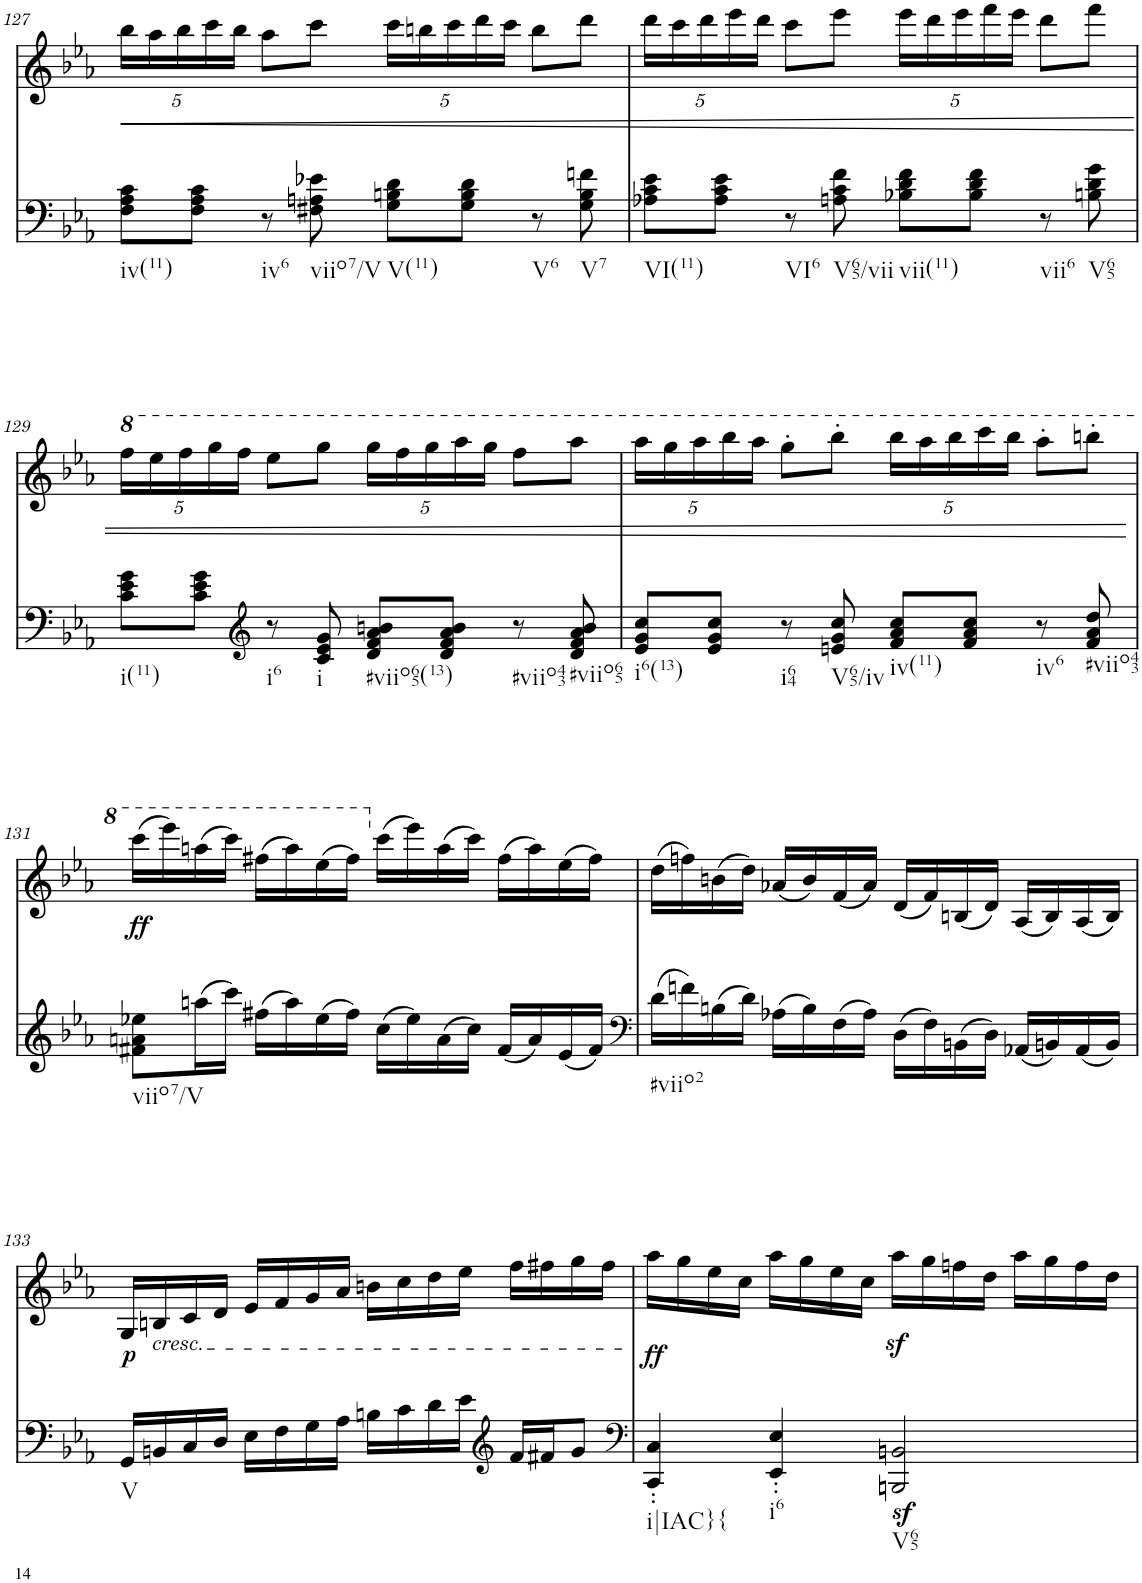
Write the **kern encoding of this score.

**kern	**kern	**text
*part2	*part1	*part1
*staff2	*staff1	*staff1
*I"piano	*I"piano	*
*I'Pno	*I'Pno	*
!!LO:PB:g=z
*clefF4	*clefG2	*
*k[b-e-a-]	*k[b-e-a-]	*
*M4/4	*M4/4	*
*	*Xbrackettup	*
=127	=127	=127
!LO:TX:b:t=iv(11)	!	!
8F\ 8A-\ 8c\L	20bb-\LL	.
.	20aa-\	.
.	20bb-\	.
8F\ 8A-\ 8c\J	.	.
.	20ccc\	.
.	20bb-\JJ	.
!LO:TX:b:t=iv6	!	!
8r	8aa-\L	.
!LO:TX:b:t=viio7/V	!	!
8F#X\ 8An\ 8e-X\	8ccc\J	.
!LO:TX:b:t=V(11)	!	!
8G\ 8Bn\ 8d\L	20ccc\LL	.
.	20bbn\	.
.	20ccc\	.
8G\ 8B\ 8d\J	.	.
.	20ddd\	.
.	20ccc\JJ	.
!LO:TX:b:t=V6	!	!
8r	8bb\L	.
!LO:TX:b:t=V7	!	!
8G\ 8B\ 8fn\	8ddd\J	.
=128	=128	=128
!LO:TX:b:t=VI(11)	!	!
8A-X\ 8c\ 8e-\L	20ddd\LL	.
.	20ccc\	.
.	20ddd\	.
8A-\ 8c\ 8e-\J	.	.
.	20eee-\	.
.	20ddd\JJ	.
!LO:TX:b:t=VI6	!	!
8r	8ccc\L	.
!LO:TX:b:t=V65/vii	!	!
8An\ 8c\ 8f\	8eee-\J	.
!LO:TX:b:t=vii(11)	!	!
8B-X\ 8d\ 8f\L	20eee-\LL	.
.	20ddd\	.
.	20eee-\	.
8B-\ 8d\ 8f\J	.	.
.	20fff\	.
.	20eee-\JJ	.
!LO:TX:b:t=vii6	!	!
8r	8ddd\L	.
!LO:TX:b:t=V65	!	!
8Bn\ 8d\ 8g\	8fff\J	.
!!LO:LB:g=z
=129	=129	=129
*	*8va	*
!LO:TX:b:t=i(11)	!	!
8c\ 8e-\ 8g\L	20fff\LL	.
.	20eee-\	.
.	20fff\	.
8c\ 8e-\ 8g\J	.	.
.	20ggg\	.
.	20fff\JJ	.
*clefG2	*	*
!LO:TX:b:t=i6	!	!
8r	8eee-\L	.
!LO:TX:b:t=i	!	!
8c/ 8e-/ 8g/	8ggg\J	.
!LO:TX:b:t=#viio65(13)	!	!
8d/ 8f/ 8a-/ 8bn/L	20ggg\LL	.
.	20fff\	.
.	20ggg\	.
8d/ 8f/ 8a-/ 8b/J	.	.
.	20aaa-\	.
.	20ggg\JJ	.
!LO:TX:b:t=#viio43	!	!
8r	8fff\L	.
!LO:TX:b:t=#viio65	!	!
8d/ 8f/ 8a-/ 8b/	8aaa-\J	.
=130	=130	=130
!LO:TX:b:t=i6(13)	!	!
8e-/ 8g/ 8cc/L	20aaa-\LL	.
.	20ggg\	.
.	20aaa-\	.
8e-/ 8g/ 8cc/J	.	.
.	20bbb-\	.
.	20aaa-\JJ	.
!LO:TX:b:t=i64	!	!
8r	8ggg'\L	.
!LO:TX:b:t=V65/iv	!	!
8en/ 8g/ 8cc/	8bbb-'\J	.
!LO:TX:b:t=iv(11)	!	!
8f/ 8a-/ 8cc/L	20bbb-\LL	.
.	20aaa-\	.
.	20bbb-\	.
8f/ 8a-/ 8cc/J	.	.
.	20cccc\	.
.	20bbb-\JJ	.
!LO:TX:b:t=iv6	!	!
8r	8aaa-'\L	.
!LO:TX:b:t=#viio43	!	!
8f/ 8a-/ 8dd/	8bbbn'\J	.
!!LO:LB:g=z
=131	=131	=131
!LO:TX:b:t=viio7/V	!	!
!	!	!LO:LY:b
8f#X\ 8an\ 8ee-X\L	(16cccc\LL	.
.	16eeee-\)	.
(16aan\L	(16aaan\	.
16ccc\JJ)	16cccc\JJ)	.
(16ff#X\LL	(16fff#X\LL	.
16aa\)	16aaa\)	.
(16ee-\	(16eee-\	.
16ff#\JJ)	16fff#\JJ)	.
*	*X8va	*
(16cc\LL	(16ccc\LL	.
16ee-\)	16eee-\)	.
(16a\	(16aa\	.
16cc\JJ)	16ccc\JJ)	.
(16f#/LL	(16ff#\LL	.
16a/)	16aa\)	.
(16e-/	(16ee-\	.
16f#/JJ)	16ff#\JJ)	.
=132	=132	=132
*clefF4	*	*
!LO:TX:b:t=#viio2	!	!
(16d\LL	(16dd\LL	.
16fn\)	16ffn\)	.
(16Bn\	(16bn\	.
16d\JJ)	16dd\JJ)	.
(16A-X\LL	(16a-X/LL	.
16B\)	16b/)	.
(16F\	(16f/	.
16A-\JJ)	16a-/JJ)	.
(16D\LL	(16d/LL	.
16F\)	16f/)	.
(16BBn\	(16Bn/	.
16D\JJ)	16d/JJ)	.
(16AA-X/LL	(16A-/LL	.
16BBn/)	16B/)	.
(16AA-/	(16A-/	.
16BB/JJ)	16B/JJ)	.
!!LO:LB:g=z
=133	=133	=133
!LO:TX:b:t=V	!	!
!	!	!LO:LY:b
16GG/LL	16G/LL	.
!	!LO:TX:b:i:t=cresc.	!
16BBn/	16Bn/	.
16C/	16c/	.
16D/JJ	16d/JJ	.
16E-\LL	16e-/LL	.
16F\	16f/	.
16G\	16g/	.
16A-\JJ	16a-/JJ	.
16Bn\LL	16bn\LL	.
16c\	16cc\	.
16d\	16dd\	.
16e-\JJ	16ee-\JJ	.
*clefG2	*	*
16f/LL	16ff\LL	.
16f#X/J	16ff#X\	.
8g/J	16gg\	.
.	16ff#\JJ	.
=134	=134	=134
*clefF4	*	*
!LO:TX:b:t=i|IAC}{	!	!
!	!	!LO:LY:b
4CC/' 4C/'	16aa-\LL	.
.	16gg\	.
.	16ee-\	.
.	16cc\JJ	.
!LO:TX:b:t=i6	!	!
4EE-/' 4E-/'	16aa-\LL	.
.	16gg\	.
.	16ee-\	.
.	16cc\JJ	.
!LO:TX:b:t=V65	!	!
2BBBn/z< 2BBn/z<	16aa-z<\LL	.
.	16gg\	.
.	16ffn\	.
.	16dd\JJ	.
.	16aa-\LL	.
.	16gg\	.
.	16ff\	.
.	16dd\JJ	.
=	=	=
*-	*-	*-
